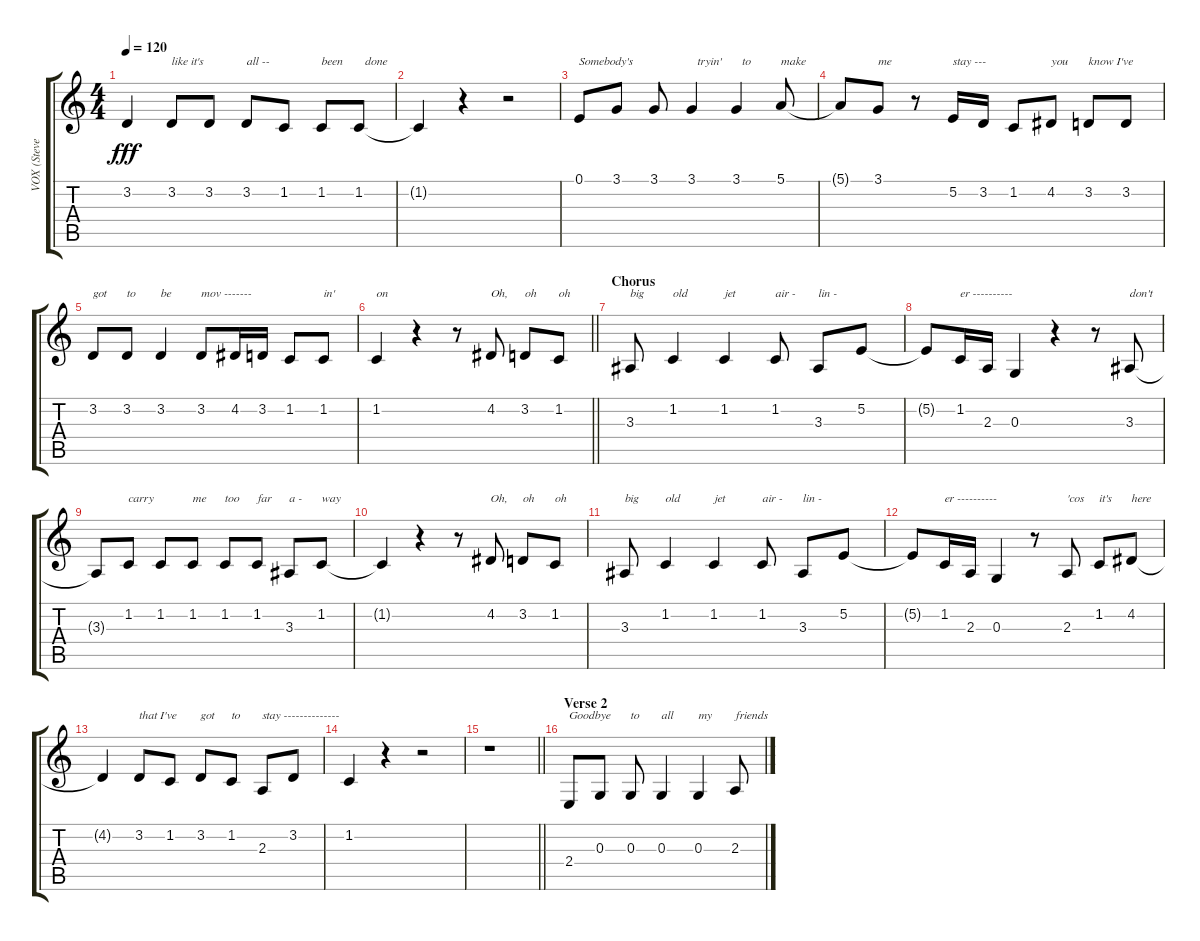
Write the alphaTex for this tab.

\track ("VOX (Steve Miller)" "VOX (Steve") {instrument altosax}
\staff {score tabs}
\tuning (E4 B3 G3 D3 A2 E2) {hide}
\ts (4 4)
\tempo 120
\clef g2
\ks c
3.2{t}.4{txt " " dy fff} 3.2.8{txt "like it's"} 3.2.8 3.2.8{txt "all --"} 1.2.8 1.2.8{txt "been"} 1.2.8{txt "  done"} |
1.2{t}.4 r.4 r.2 |
0.1.8{txt "Somebody's"} 3.1.8 3.1.8 3.1.4{txt "  tryin'"} 3.1.4{txt "  to"} 5.1.8{txt "make"} |
5.1{t}.8 3.1.8{txt "me"} r.8 5.2.16{txt "stay ---"} 3.2.16 1.2.8 4.2.8{txt "you"} 3.2.8{txt "know I've"} 3.2.8 |
3.2.8{txt "got"} 3.2.8{txt "to"} 3.2.4{txt "be"} 3.2.8{txt "mov -------"} 4.2.16 3.2.16 1.2.8 1.2.8{txt "in'"} |
\barLineRight lightlight
1.2.4{txt "on"} r.4 r.8 4.2.8{txt "Oh,"} 3.2.8{txt "oh"} 1.2.8{txt "oh"} |
\section ("" "Chorus")
3.3.8{txt "big"} 1.2.4{txt "old"} 1.2.4{txt "jet"} 1.2.8{txt "air -"} 3.3.8{txt "lin -"} 5.2.8 |
5.2{t}.8 1.2.16{txt "er ----------"} 2.3.16 0.3.4 r.4 r.8 3.3.8{txt "don't"} |
3.3{t}.8 1.2.8{txt "carry"} 1.2.8 1.2.8{txt "me"} 1.2.8{txt "too"} 1.2.8{txt "far"} 3.3.8{txt "a -"} 1.2.8{txt "way"} |
1.2{t}.4{txt " "} r.4 r.8 4.2.8{txt "Oh,"} 3.2.8{txt "oh"} 1.2.8{txt "oh"} |
3.3.8{txt "big"} 1.2.4{txt "old"} 1.2.4{txt "jet"} 1.2.8{txt "air -"} 3.3.8{txt "lin -"} 5.2.8 |
5.2{t}.8 1.2.16{txt "er ----------"} 2.3.16 0.3.4 r.8 2.3.8{txt "'cos"} 1.2.8{txt "it's"} 4.2.8{txt "here"} |
4.2{t}.4 3.2.8{txt "that I've"} 1.2.8 3.2.8{txt "got"} 1.2.8{txt "to"} 2.3.8{txt "stay --------------"} 3.2.8 |
1.2.4 r.4 r.2 |
\barLineRight lightlight
r.1 |
\section ("" "Verse 2")
2.4.8{txt "Goodbye"} 0.3.8 0.3.8{txt "to"} 0.3.4{txt "all"} 0.3.4{txt "my"} 2.3.8{txt "friends"}
